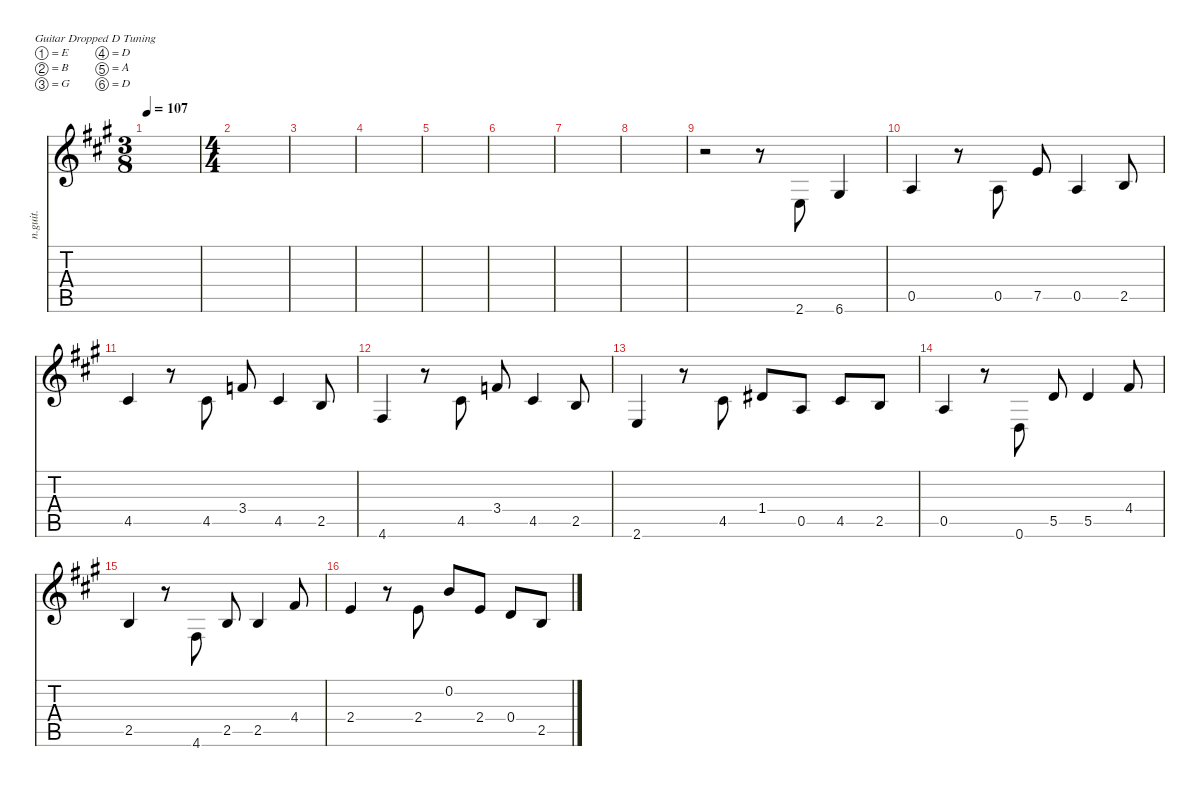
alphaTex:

\defaultSystemsLayout 4
\hideDynamics
\bracketExtendMode nobrackets
\track ("Nylon Guitar" "n.guit.") {instrument acousticguitarnylon}
\staff {score tabs}
\tuning (E4 B3 G3 D3 A2 D2)
\ts (3 8)
\beaming (8 3)
\tempo 107
\clef g2
\ks a
|
\ts (4 4)
\beaming (8 2 2 2 2)
|
|
|
|
|
|
|
r.2{beam Down} r.8{beam Down} 2.6{acc forcenatural}.8{beam Up} 6.6{acc #}.4{beam Up} |
0.5{acc forcenatural}.4{beam Up} r.8{beam Down} 0.5{acc forcenatural}.8{beam Up} 7.5{acc forcenatural}.8{beam Up} 0.5{acc forcenatural}.4{beam Up} 2.5{acc forcenatural}.8{beam Up} |
4.5{acc #}.4{beam Up} r.8{beam Down} 4.5{acc #}.8{beam Up} 3.4{acc forcenatural}.8{beam Up} 4.5{acc #}.4{beam Up} 2.5{acc forcenatural}.8{beam Up} |
4.6{acc #}.4{beam Up} r.8{beam Down} 4.5{acc #}.8{beam Up} 3.4{acc forcenatural}.8{beam Up} 4.5{acc #}.4{beam Up} 2.5{acc forcenatural}.8{beam Up} |
2.6{acc forcenatural}.4{beam Up} r.8{beam Down} 4.5{acc #}.8{beam Up} 1.4{acc #}.8{beam Up} 0.5{acc forcenatural}.8{beam Up} 4.5{acc #}.8{beam Up} 2.5{acc forcenatural}.8{beam Up} |
0.5{acc forcenatural}.4{beam Up} r.8{beam Down} 0.6{acc forcenatural}.8{beam Up} 5.5{acc forcenatural}.8{beam Up} 5.5{acc forcenatural}.4{beam Up} 4.4{acc #}.8{beam Up} |
2.5{acc forcenatural}.4{beam Up} r.8{beam Down} 4.6{acc #}.8{beam Up} 2.5{acc forcenatural}.8{beam Up} 2.5{acc forcenatural}.4{beam Up} 4.4{acc #}.8{beam Up} |
2.4{acc forcenatural}.4{beam Up} r.8{beam Down} 2.4{acc forcenatural}.8{beam Up} 0.2{acc forcenatural}.8{beam Up} 2.4{acc forcenatural}.8{beam Up} 0.4{acc forcenatural}.8{beam Up} 2.5{acc forcenatural}.8{beam Up}
